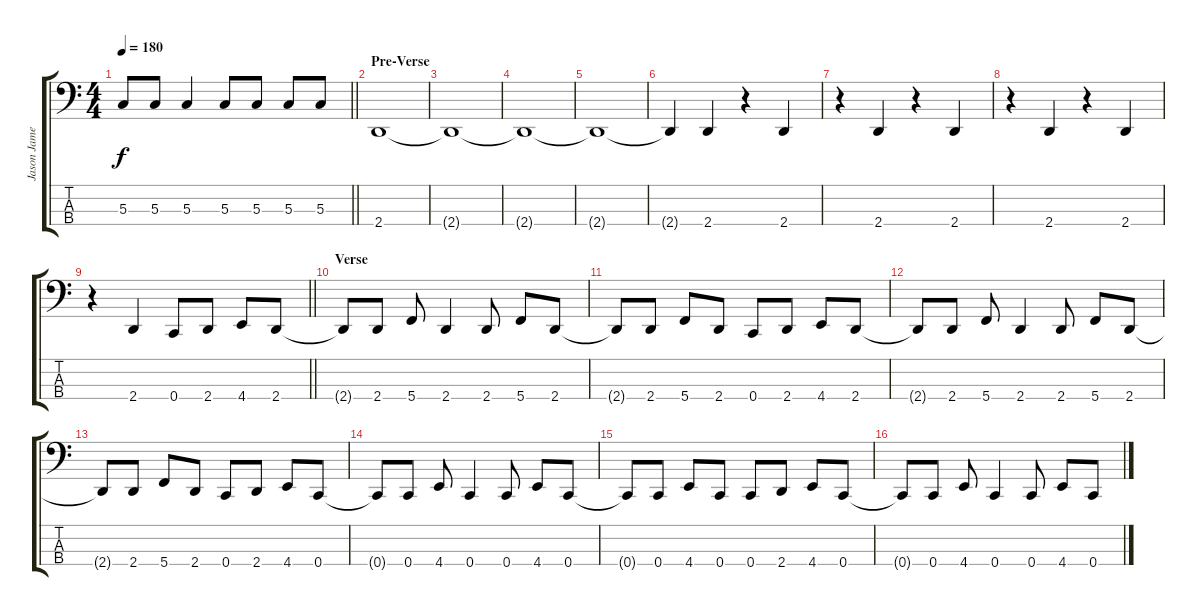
\track ("Jason James" "Jason Jame") {instrument electricbasspick}
\staff {score tabs}
\tuning (F2 C2 G1 C1) {hide}
\ts (4 4)
\tempo 180
\clef f4
\barLineRight lightlight
\ks c
5.3{t}.8{dy f} 5.3.8 5.3.4 5.3.8 5.3.8 5.3.8 5.3.8 |
\section ("" "Pre-Verse")
2.4.1 |
2.4{t}.1 |
2.4{t}.1 |
2.4{t}.1 |
2.4{t}.4 2.4.4 r.4 2.4.4 |
r.4 2.4.4 r.4 2.4.4 |
r.4 2.4.4 r.4 2.4.4 |
\barLineRight lightlight
r.4 2.4.4 0.4.8 2.4.8 4.4.8 2.4.8 |
\section ("" "Verse")
2.4{t}.8 2.4.8 5.4.8 2.4.4 2.4.8 5.4.8 2.4.8 |
2.4{t}.8 2.4.8 5.4.8 2.4.8 0.4.8 2.4.8 4.4.8 2.4.8 |
2.4{t}.8 2.4.8 5.4.8 2.4.4 2.4.8 5.4.8 2.4.8 |
2.4{t}.8 2.4.8 5.4.8 2.4.8 0.4.8 2.4.8 4.4.8 0.4.8 |
0.4{t}.8 0.4.8 4.4.8 0.4.4 0.4.8 4.4.8 0.4.8 |
0.4{t}.8 0.4.8 4.4.8 0.4.8 0.4.8 2.4.8 4.4.8 0.4.8 |
0.4{t}.8 0.4.8 4.4.8 0.4.4 0.4.8 4.4.8 0.4.8
